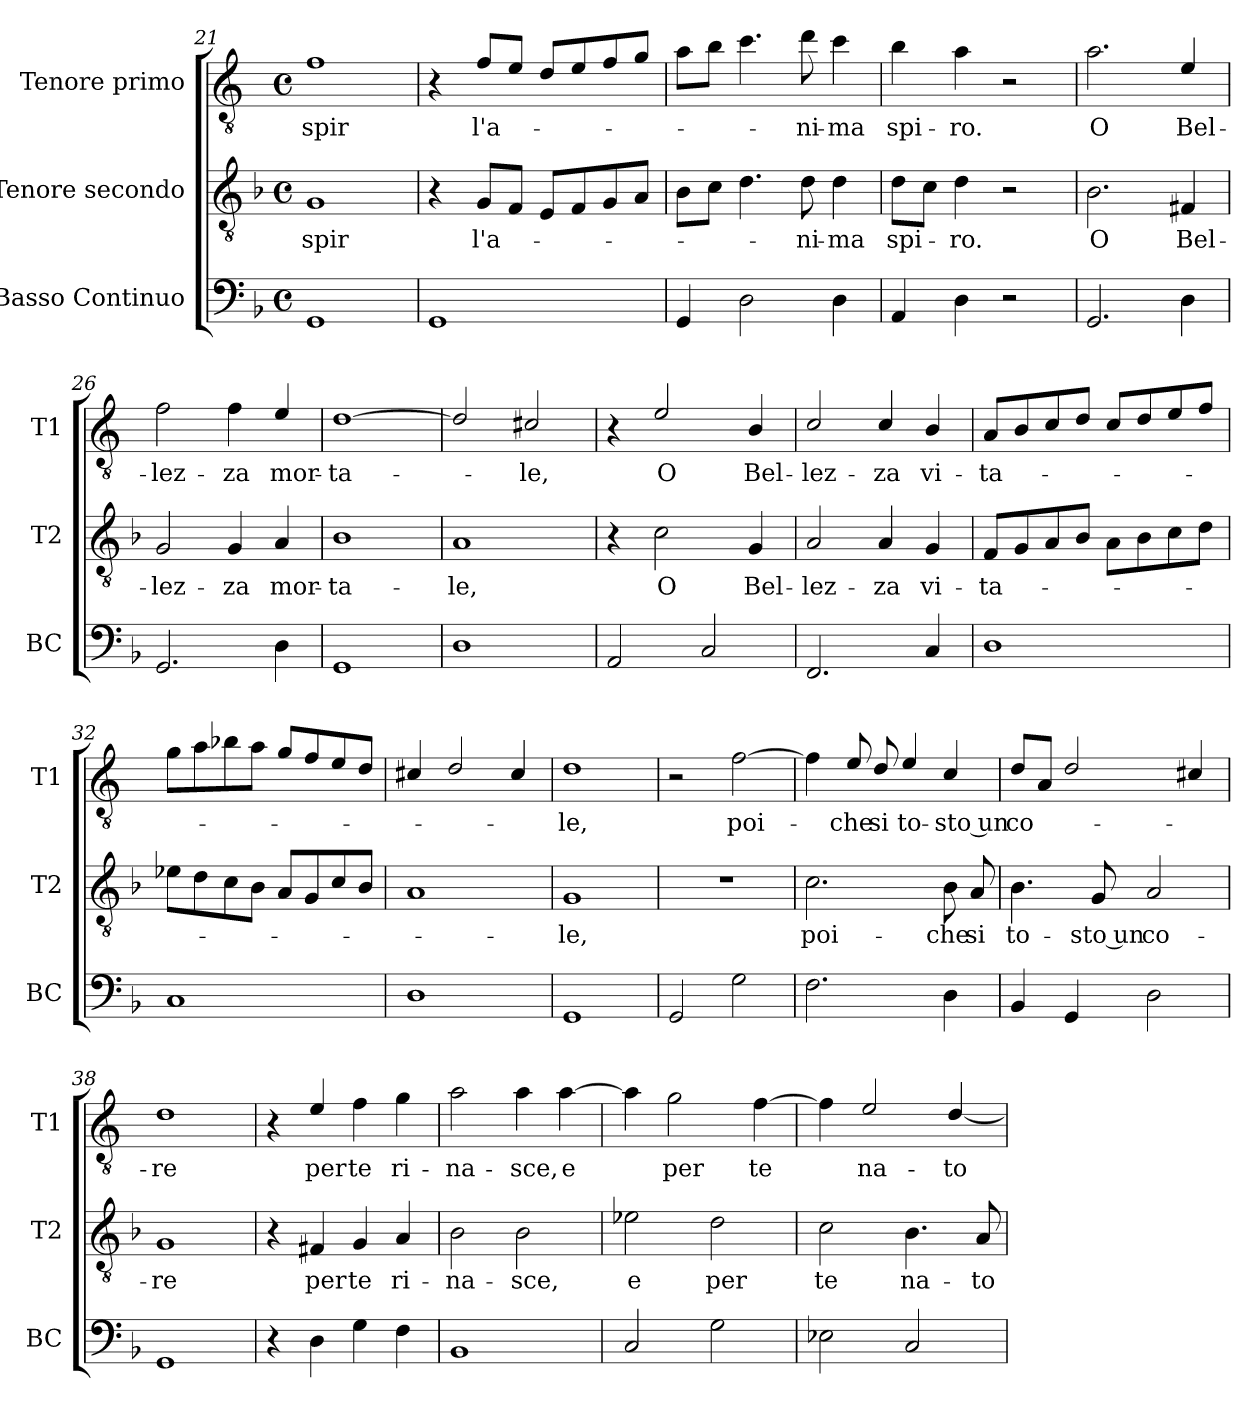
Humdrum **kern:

**kern	**kern	**text	**kern	**text
*part3	*part2	*part2	*part1	*part1
*staff3	*staff2	*staff2	*staff1	*staff1
*I"Basso Continuo	*I"Tenore secondo	*	*I"Tenore primo	*
*I'BC	*I'T2	*	*I'T1	*
*clefF4	*clefGv2	*	*clefGv2	*
*	*	*	*ITrd4c7	*
*k[b-]	*k[b-]	*	*k[b-]	*
*F:	*F:	*	*F:	*
*M4/4	*M4/4	*	*M4/4	*
*met(c)	*met(c)	*	*met(c)	*
=21	=21	=21	=21	=21
!	!	!LO:LY:b	!	!LO:LY:b
1GG	1G	-spir	1B-	-spir
=22	=22	=22	=22	=22
1GG	4r	.	4r	.
!	!	!LO:LY:b	!	!LO:LY:b
.	8G/L	l'a-	8B-/L	l'a-
.	8F/J	.	8A/J	.
.	8E/L	.	8G/L	.
.	8F/	.	8A/	.
.	8G/	.	8B-/	.
.	8A/J	.	8c/J	.
=23	=23	=23	=23	=23
4GG/	8B-\L	.	8d\L	.
.	8c\J	.	8e\J	.
2D\	4.d\	.	4.f\	.
!	!	!LO:LY:b	!	!LO:LY:b
.	8d\	-ni-	8g\	-ni-
!	!	!LO:LY:b	!	!LO:LY:b
4D\	4d\	-ma	4f\	-ma
=24	=24	=24	=24	=24
!	!	!LO:LY:b	!	!LO:LY:b
4AA/	8d\L	spi-	4e\	spi-
.	8c\J	.	.	.
!	!	!LO:LY:b	!	!LO:LY:b
4D\	4d\	-ro.	4d\	-ro.
2r	2r	.	2r	.
=25	=25	=25	=25	=25
!	!	!LO:LY:b	!	!LO:LY:b
2.GG/	2.B-\	O	2.d\	O
!	!	!LO:LY:b	!	!LO:LY:b
4D\	4F#X/	Bel-	4A/	Bel-
=26	=26	=26	=26	=26
!	!	!LO:LY:b	!	!LO:LY:b
2.GG/	2G/	-lez-	2B-\	-lez-
!	!	!LO:LY:b	!	!LO:LY:b
.	4G/	-za	4B-\	-za
!	!	!LO:LY:b	!	!LO:LY:b
4D\	4A/	mor-	4A/	mor-
=27	=27	=27	=27	=27
!	!	!LO:LY:b	!	!LO:LY:b
1GG	1B-	-ta-	[1G	-ta-
!!LO:PB:g=z
=28	=28	=28	=28	=28
!	!	!LO:LY:b	!	!
1D	1A	-le,	2G/]	.
!	!	!	!	!LO:LY:b
.	.	.	2F#X/	-le,
=29	=29	=29	=29	=29
2AA/	4r	.	4r	.
!	!	!LO:LY:b	!	!LO:LY:b
.	2c\	O	2A/	O
2C/	.	.	.	.
!	!	!LO:LY:b	!	!LO:LY:b
.	4G/	Bel-	4E/	Bel-
=30	=30	=30	=30	=30
!	!	!LO:LY:b	!	!LO:LY:b
2.FF/	2A/	-lez-	2F/	-lez-
!	!	!LO:LY:b	!	!LO:LY:b
.	4A/	-za	4F/	-za
!	!	!LO:LY:b	!	!LO:LY:b
4C/	4G/	vi-	4E/	vi-
=31	=31	=31	=31	=31
!	!	!LO:LY:b	!	!LO:LY:b
1D	8F/L	-ta-	8D/L	-ta-
.	8G/	.	8E/	.
.	8A/	.	8F/	.
.	8B-/J	.	8G/J	.
.	8A\L	.	8F/L	.
.	8B-\	.	8G/	.
.	8c\	.	8A/	.
.	8d\J	.	8B-/J	.
=32	=32	=32	=32	=32
1C	8e-X\L	.	8c\L	.
.	8d\	.	8d\	.
.	8c\	.	8e-X\	.
.	8B-\J	.	8d\J	.
.	8A/L	.	8c/L	.
.	8G/	.	8B-/	.
.	8c/	.	8A/	.
.	8B-/J	.	8G/J	.
=33	=33	=33	=33	=33
1D	1A	.	4F#X/	.
.	.	.	2G/	.
.	.	.	4F#/	.
=34	=34	=34	=34	=34
!	!	!LO:LY:b	!	!LO:LY:b
1GG	1G	-le,	1G	-le,
=35	=35	=35	=35	=35
2GG/	1r	.	2r	.
!	!	!	!	!LO:LY:b
2G\	.	.	[2B-\	poi-
!!LO:LB:g=z
=36	=36	=36	=36	=36
!	!	!LO:LY:b	!	!
2.F\	2.c\	poi-	4B-\]	.
!	!	!	!	!LO:LY:b
.	.	.	8A/	-che
!	!	!	!	!LO:LY:b
.	.	.	8G/	si
!	!	!	!	!LO:LY:b
.	.	.	4A/	to-
!	!	!LO:LY:b	!	!LO:LY:b
4D\	8B-\	-che	4F/	-sto un
!	!	!LO:LY:b	!	!
.	8A/	si	.	.
=37	=37	=37	=37	=37
!	!	!LO:LY:b	!	!LO:LY:b
4BB-/	4.B-\	to-	8G/L	co-
.	.	.	8D/J	.
4GG/	.	.	2G/	.
!	!	!LO:LY:b	!	!
.	8G/	-sto un	.	.
!	!	!LO:LY:b	!	!
2D\	2A/	co-	.	.
.	.	.	4F#X/	.
=38	=38	=38	=38	=38
!	!	!LO:LY:b	!	!LO:LY:b
1GG	1G	-re	1G	-re
=39	=39	=39	=39	=39
4r	4r	.	4r	.
!	!	!LO:LY:b	!	!LO:LY:b
4D\	4F#X/	per	4A/	per
!	!	!LO:LY:b	!	!LO:LY:b
4G\	4G/	te	4B-\	te
!	!	!LO:LY:b	!	!LO:LY:b
4F\	4A/	ri-	4c\	ri-
=40	=40	=40	=40	=40
!	!	!LO:LY:b	!	!LO:LY:b
1BB-	2B-\	-na-	2d\	-na-
!	!	!LO:LY:b	!	!LO:LY:b
.	2B-\	-sce,	4d\	-sce,
!	!	!	!	!LO:LY:b
.	.	.	[4d\	e
=41	=41	=41	=41	=41
!	!	!LO:LY:b	!	!
2C/	2e-X\	e	4d\]	.
!	!	!	!	!LO:LY:b
.	.	.	2c\	per
!	!	!LO:LY:b	!	!
2G\	2d\	per	.	.
!	!	!	!	!LO:LY:b
.	.	.	[4B-\	te
=42	=42	=42	=42	=42
!	!	!LO:LY:b	!	!
2E-X\	2c\	te	4B-\]	.
!	!	!	!	!LO:LY:b
.	.	.	2A/	na-
!	!	!LO:LY:b	!	!
2C/	4.B-\	na-	.	.
!	!	!	!	!LO:LY:b
.	.	.	[4G/	-to
!	!	!LO:LY:b	!	!
.	8A/	-to	.	.
=	=	=	=	=
*-	*-	*-	*-	*-
